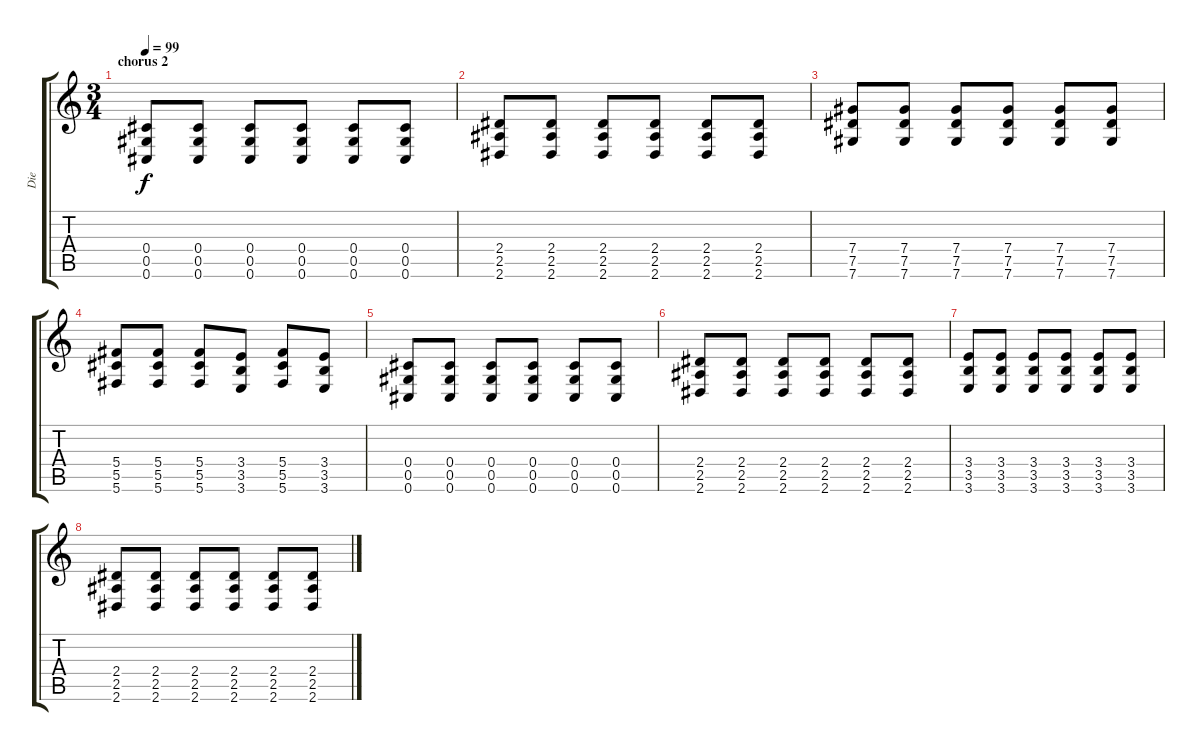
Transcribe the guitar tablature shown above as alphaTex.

\track ("Die" "Die") {instrument electricguitarclean}
\staff {score tabs}
\tuning (Eb4 Bb3 Gb3 Db3 Ab2 Db2) {hide}
\ts (3 4)
\section ("" "chorus 2")
\tempo 99
\clef g2
\ks c
(0.4 0.5 0.6).8{dy f volume 10 balance 8} (0.4 0.5 0.6).8 (0.4 0.5 0.6).8 (0.4 0.5 0.6).8 (0.4 0.5 0.6).8 (0.4 0.5 0.6).8 |
(2.4 2.5 2.6).8 (2.4 2.5 2.6).8 (2.4 2.5 2.6).8 (2.4 2.5 2.6).8 (2.4 2.5 2.6).8 (2.4 2.5 2.6).8 |
(7.4 7.5 7.6).8 (7.4 7.5 7.6).8 (7.4 7.5 7.6).8 (7.4 7.5 7.6).8 (7.4 7.5 7.6).8 (7.4 7.5 7.6).8 |
(5.4 5.5 5.6).8 (5.4 5.5 5.6).8 (5.4 5.5 5.6).8 (3.4 3.5 3.6).8 (5.4 5.5 5.6).8 (3.4 3.5 3.6).8 |
(0.4 0.5 0.6).8 (0.4 0.5 0.6).8 (0.4 0.5 0.6).8 (0.4 0.5 0.6).8 (0.4 0.5 0.6).8 (0.4 0.5 0.6).8 |
(2.4 2.5 2.6).8 (2.4 2.5 2.6).8 (2.4 2.5 2.6).8 (2.4 2.5 2.6).8 (2.4 2.5 2.6).8 (2.4 2.5 2.6).8 |
(3.4 3.5 3.6).8 (3.4 3.5 3.6).8 (3.4 3.5 3.6).8 (3.4 3.5 3.6).8 (3.4 3.5 3.6).8 (3.4 3.5 3.6).8 |
(2.4 2.5 2.6).8 (2.4 2.5 2.6).8 (2.4 2.5 2.6).8 (2.4 2.5 2.6).8 (2.4 2.5 2.6).8 (2.4 2.5 2.6).8
